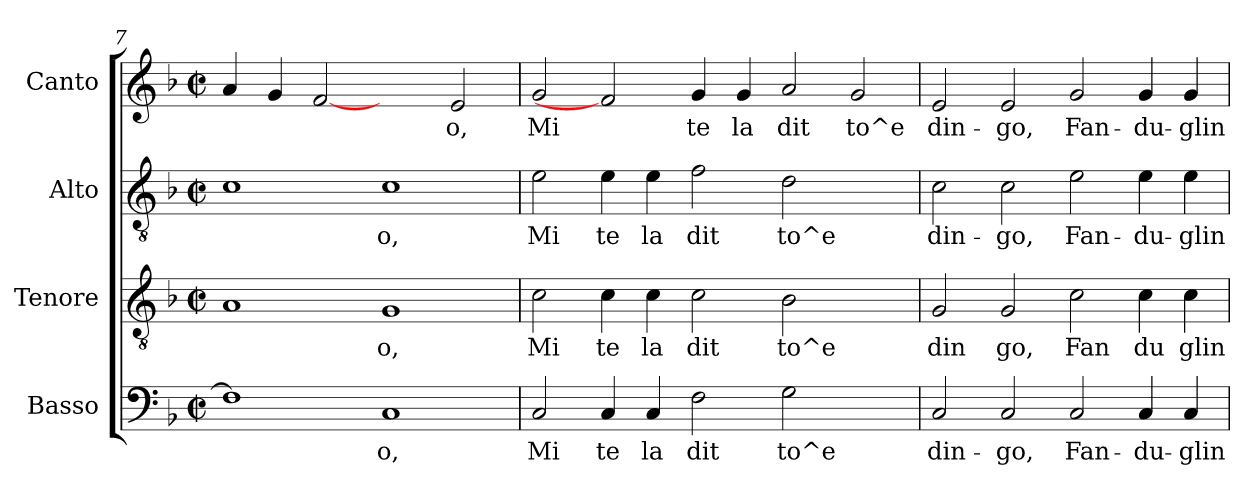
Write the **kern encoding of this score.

**kern	**text	**kern	**text	**kern	**text	**kern	**text
*part4	*part4	*part3	*part3	*part2	*part2	*part1	*part1
*staff4	*staff4	*staff3	*staff3	*staff2	*staff2	*staff1	*staff1
*I"Basso	*	*I"Tenore	*	*I"Alto	*	*I"Canto	*
*clefF4	*	*clefGv2	*	*clefGv2	*	*clefG2	*
*k[b-]	*	*k[b-]	*	*k[b-]	*	*k[b-]	*
*F:	*	*F:	*	*F:	*	*F:	*
*M2/2	*	*M2/2	*	*M2/2	*	*M2/2	*
*met(c|)	*	*met(c|)	*	*met(c|)	*	*met(c|)	*
=7	=7	=7	=7	=7	=7	=7	=7
!	!LO:LY:b:cj	!	!LO:LY:b:cj	!	!LO:LY:b:cj	!	!LO:LY:b:cj
1F]	.	1A	.	1c	.	4a/	.
!	!	!	!	!	!	!	!LO:LY:b:cj
.	.	.	.	.	.	4g/	.
!	!	!	!	!	!	!	!LO:LY:b:cj
.	.	.	.	.	.	[2f	.
!	!LO:LY:b:cj	!	!LO:LY:b:cj	!	!LO:LY:b:cj	!	!
1C	o,	1G	o,	1c	o,	2ryy	.
!	!	!	!	!	!	!	!LO:LY:b:cj
.	.	.	.	.	.	2e/	o,
=8	=8	=8	=8	=8	=8	=8	=8
!	!LO:LY:b:cj	!	!LO:LY:b:cj	!	!LO:LY:b:cj	!	!LO:LY:b:cj
2C/	Mi	2c\	Mi	2e\	Mi	2g/	Mi
!	!LO:LY:b:cj	!	!LO:LY:b:cj	!	!LO:LY:b:cj	!	!
4C/	te	4c\	te	4e\	te	2f]	.
!	!LO:LY:b:cj	!	!LO:LY:b:cj	!	!LO:LY:b:cj	!	!
4C/	la	4c\	la	4e\	la	.	.
!	!LO:LY:b:cj	!	!LO:LY:b:cj	!	!LO:LY:b:cj	!	!LO:LY:b:cj
2F\	dit	2c\	dit	2f\	dit	4g/	te
!	!	!	!	!	!	!	!LO:LY:b:cj
.	.	.	.	.	.	4g/	la
!	!LO:LY:b:cj	!	!LO:LY:b:cj	!	!LO:LY:b:cj	!	!LO:LY:b:cj
2G\	to^e	2B-\	to^e	2d\	to^e	2a/	dit
!	!	!	!	!	!	!	!LO:LY:b:cj
2ryy	.	2ryy	.	2ryy	.	2g/	to^e
!!LO:PB:g=z
=9	=9	=9	=9	=9	=9	=9	=9
!	!LO:LY:b:cj	!	!LO:LY:b:cj	!	!LO:LY:b:cj	!	!LO:LY:b:cj
2C/	din-	2G/	din	2c\	din-	2e/	din-
!	!LO:LY:b:cj	!	!LO:LY:b:cj	!	!LO:LY:b:cj	!	!LO:LY:b:cj
2C/	-go,	2G/	go,	2c\	-go,	2e/	-go,
!	!LO:LY:b:cj	!	!LO:LY:b:cj	!	!LO:LY:b:cj	!	!LO:LY:b:cj
2C/	Fan-	2c\	Fan	2e\	Fan-	2g/	Fan-
!	!LO:LY:b:cj	!	!LO:LY:b:cj	!	!LO:LY:b:cj	!	!LO:LY:b:cj
4C/	-du-	4c\	du	4e\	-du-	4g/	-du-
!	!LO:LY:b:cj	!	!LO:LY:b:cj	!	!LO:LY:b:cj	!	!LO:LY:b:cj
4C/	-glin	4c\	glin	4e\	-glin	4g/	-glin
=	=	=	=	=	=	=	=
*-	*-	*-	*-	*-	*-	*-	*-
